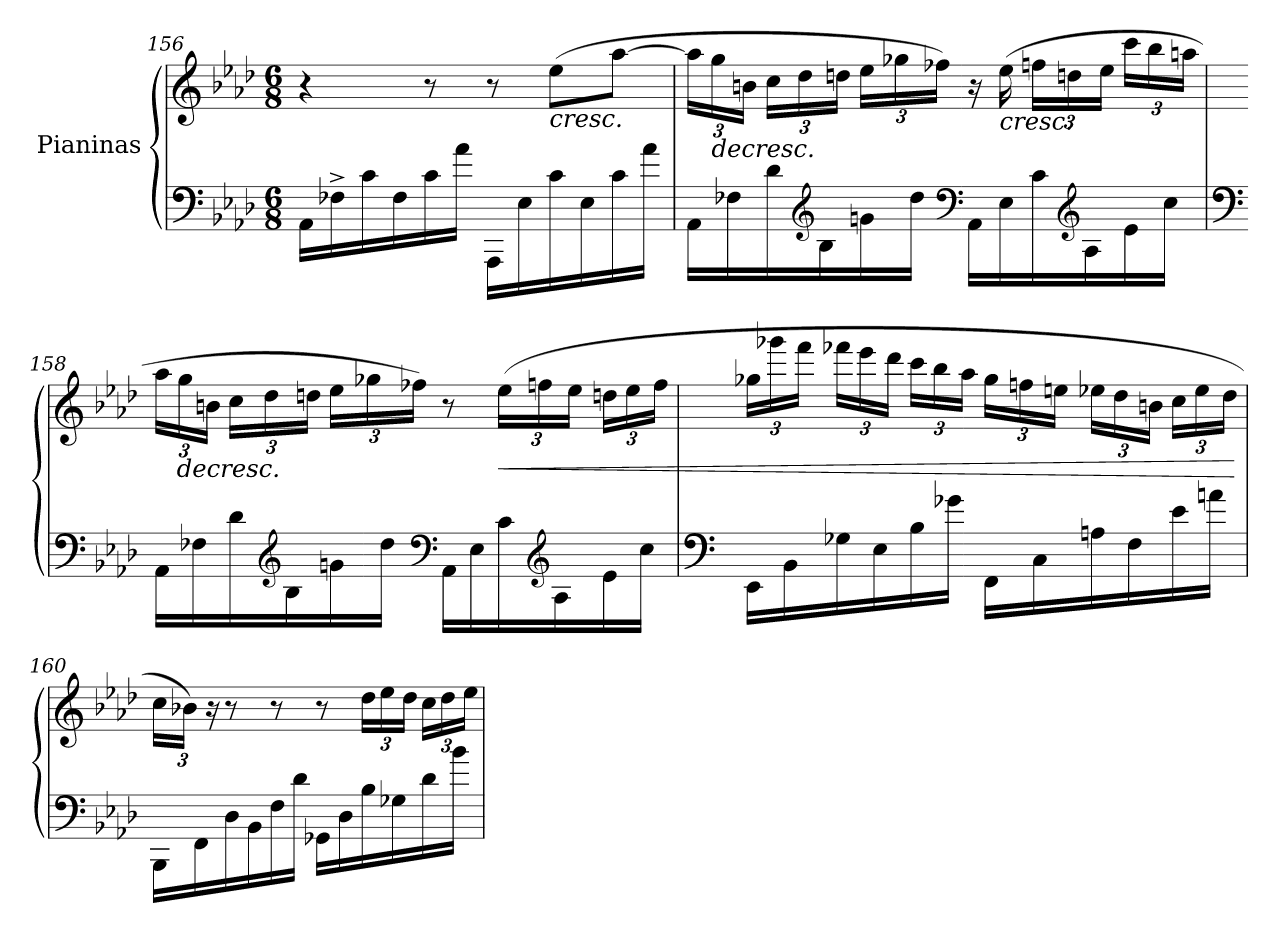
**kern	**kern	**dynam
*part1	*part1	*part1
*staff2	*staff1	*staff1/2
*I"Pianinas	*	*
*clefF4	*clefG2	*
*k[b-e-a-d-]	*k[b-e-a-d-]	*
*M6/8	*M6/8	*
=156	=156	=156
16AA-\LL	4r	.
16F-X^\	.	.
16c\	.	.
16F-\	.	.
16c\	8r	.
16a-\JJ	.	.
16AAA-\LL	8r	.
16E-\	.	.
!	!	!LO:HP:b
16c\	(>8ee-\L	<
16E-\	.	.
16c\	[8aa-\J	.
16a-\JJ	.	.
!!LO:LB:g=z
=157	=157	=157
*	*Xbrackettup	*
16AA-\LL	24aa-\LL]	.
!	!	!LO:HP:b
.	24gg\	>
16F-X\	.	.
.	24bn\JJ	.
16d-\	24cc\LL	.
.	24dd-\	.
*clefG2	*	*
16B-\	.	.
.	24ddn\JJ	.
16gn\	24ee-\LL	.
.	24gg-X\	.
16dd-\JJ	.	.
.	24ff-X\JJ)	.
*clefF4	*	*
16AA-\LL	16r	[
!	!	!LO:HP:b
16E-\	(>16ee-\	<
16c\	24ffn\LL	.
.	24ddn\	.
*clefG2	*	*
16A-\	.	.
.	24ee-\JJ	.
16e-\	24ccc\LL	.
.	24bb-\	.
16cc\JJ	.	.
.	24aan\JJ	.
=158	=158	=158
*clefF4	*	*
16AA-\LL	24aa-\LL	.
!	!	!LO:HP:n=1:b
.	24gg\	] >
16F-X\	.	.
.	24bn\JJ	.
16d-\	24cc\LL	.
.	24dd-\	.
*clefG2	*	*
16B-\	.	.
.	24ddn\JJ	.
16gn\	24ee-\LL	.
.	24gg-X\	.
16dd-\JJ	.	.
.	24ff-X\JJ)	.
*clefF4	*	*
16AA-\LL	8r	[
16E-\	.	.
!	!	!LO:HP:b
16c\	(>24ee-\LL	<
.	24ffn\	.
*clefG2	*	*
16A-\	.	.
.	24ee-\JJ	.
16e-\	24ddn\LL	.
.	24ee-\	.
16cc\JJ	.	.
.	24ff\JJ	.
!!LO:LB:g=z
=159	=159	=159
*clefF4	*	*
16EE-\LL	24gg-X\LL	.
.	24ggg-X\	]
16BB-\	.	.
.	24fff\JJ	.
16G-X\	24fff-X\LL	.
.	24eee-\	.
16E-\	.	.
.	24ddd-\JJ	.
16B-\	24ccc\LL	.
.	24bb-\	.
16g-X\JJ	.	.
.	24aa-\JJ	.
16FF\LL	24gg-\LL	.
.	24ffn\	.
16C\	.	.
.	24een\JJ	.
16An\	24ee-X\LL	.
.	24dd-\	.
16F\	.	.
.	24bn\JJ	.
16e-\	24cc\LL	.
.	24ee-\	.
16an\JJ	.	.
.	24dd-\JJ	.
.	.	[
=160	=160	=160
16BBB-\LL	24cc\LL	.
.	24b-X\JJ)	.
16FF\	.	.
.	24r	.
16D-\	8r	.
16BB-\	.	.
16F\	8r	.
16d-\JJ	.	.
16GG-X\LL	8r	.
16D-\	.	.
16B-\	24dd-\LL	.
.	24ee-\	.
16G-X\	.	.
.	24dd-\JJ	.
16d-\	24cc\LL	.
.	24dd-\	.
16b-\JJ	.	.
.	24ee-\JJ	.
=	=	=
*-	*-	*-
